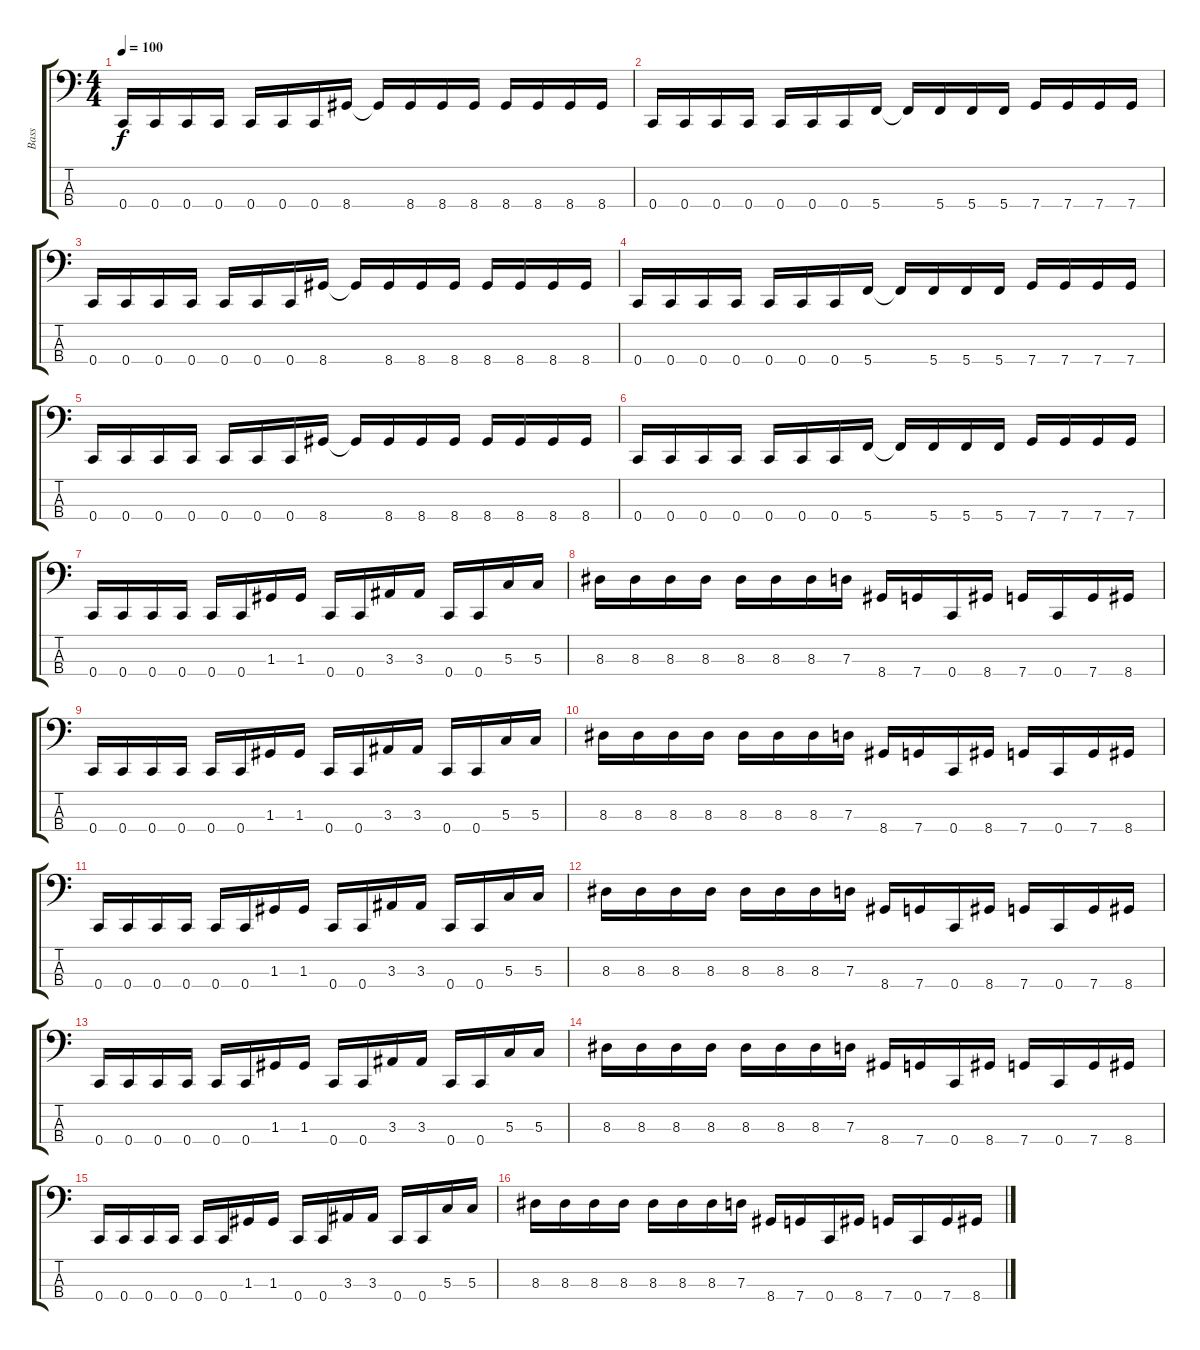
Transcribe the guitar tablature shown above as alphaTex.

\track ("Bass" "Bass") {instrument electricbasspick}
\staff {score tabs}
\tuning (F2 C2 G1 C1) {hide}
\ts (4 4)
\tempo 100
\clef f4
\ks c
0.4.16{dy f} 0.4.16 0.4.16 0.4.16 0.4.16 0.4.16 0.4.16 8.4.16 8.4{t}.16 8.4.16 8.4.16 8.4.16 8.4.16 8.4.16 8.4.16 8.4.16 |
0.4.16 0.4.16 0.4.16 0.4.16 0.4.16 0.4.16 0.4.16 5.4.16 5.4{t}.16 5.4.16 5.4.16 5.4.16 7.4.16 7.4.16 7.4.16 7.4.16 |
0.4.16 0.4.16 0.4.16 0.4.16 0.4.16 0.4.16 0.4.16 8.4.16 8.4{t}.16 8.4.16 8.4.16 8.4.16 8.4.16 8.4.16 8.4.16 8.4.16 |
0.4.16 0.4.16 0.4.16 0.4.16 0.4.16 0.4.16 0.4.16 5.4.16 5.4{t}.16 5.4.16 5.4.16 5.4.16 7.4.16 7.4.16 7.4.16 7.4.16 |
0.4.16 0.4.16 0.4.16 0.4.16 0.4.16 0.4.16 0.4.16 8.4.16 8.4{t}.16 8.4.16 8.4.16 8.4.16 8.4.16 8.4.16 8.4.16 8.4.16 |
0.4.16 0.4.16 0.4.16 0.4.16 0.4.16 0.4.16 0.4.16 5.4.16 5.4{t}.16 5.4.16 5.4.16 5.4.16 7.4.16 7.4.16 7.4.16 7.4.16 |
0.4.16{volume 16} 0.4.16 0.4.16 0.4.16 0.4.16 0.4.16 1.3.16 1.3.16 0.4.16 0.4.16 3.3.16 3.3.16 0.4.16 0.4.16 5.3.16 5.3.16 |
8.3.16 8.3.16 8.3.16 8.3.16 8.3.16 8.3.16 8.3.16 7.3.16 8.4.16 7.4.16 0.4.16 8.4.16 7.4.16 0.4.16 7.4.16 8.4.16 |
0.4.16 0.4.16 0.4.16 0.4.16 0.4.16 0.4.16 1.3.16 1.3.16 0.4.16 0.4.16 3.3.16 3.3.16 0.4.16 0.4.16 5.3.16 5.3.16 |
8.3.16 8.3.16 8.3.16 8.3.16 8.3.16 8.3.16 8.3.16 7.3.16 8.4.16 7.4.16 0.4.16 8.4.16 7.4.16 0.4.16 7.4.16 8.4.16 |
0.4.16 0.4.16 0.4.16 0.4.16 0.4.16 0.4.16 1.3.16 1.3.16 0.4.16 0.4.16 3.3.16 3.3.16 0.4.16 0.4.16 5.3.16 5.3.16 |
8.3.16 8.3.16 8.3.16 8.3.16 8.3.16 8.3.16 8.3.16 7.3.16 8.4.16 7.4.16 0.4.16 8.4.16 7.4.16 0.4.16 7.4.16 8.4.16 |
0.4.16 0.4.16 0.4.16 0.4.16 0.4.16 0.4.16 1.3.16 1.3.16 0.4.16 0.4.16 3.3.16 3.3.16 0.4.16 0.4.16 5.3.16 5.3.16 |
8.3.16 8.3.16 8.3.16 8.3.16 8.3.16 8.3.16 8.3.16 7.3.16 8.4.16 7.4.16 0.4.16 8.4.16 7.4.16 0.4.16 7.4.16 8.4.16 |
0.4.16 0.4.16 0.4.16 0.4.16 0.4.16 0.4.16 1.3.16 1.3.16 0.4.16 0.4.16 3.3.16 3.3.16 0.4.16 0.4.16 5.3.16 5.3.16 |
8.3.16 8.3.16 8.3.16 8.3.16 8.3.16 8.3.16 8.3.16 7.3.16 8.4.16 7.4.16 0.4.16 8.4.16 7.4.16 0.4.16 7.4.16 8.4.16
